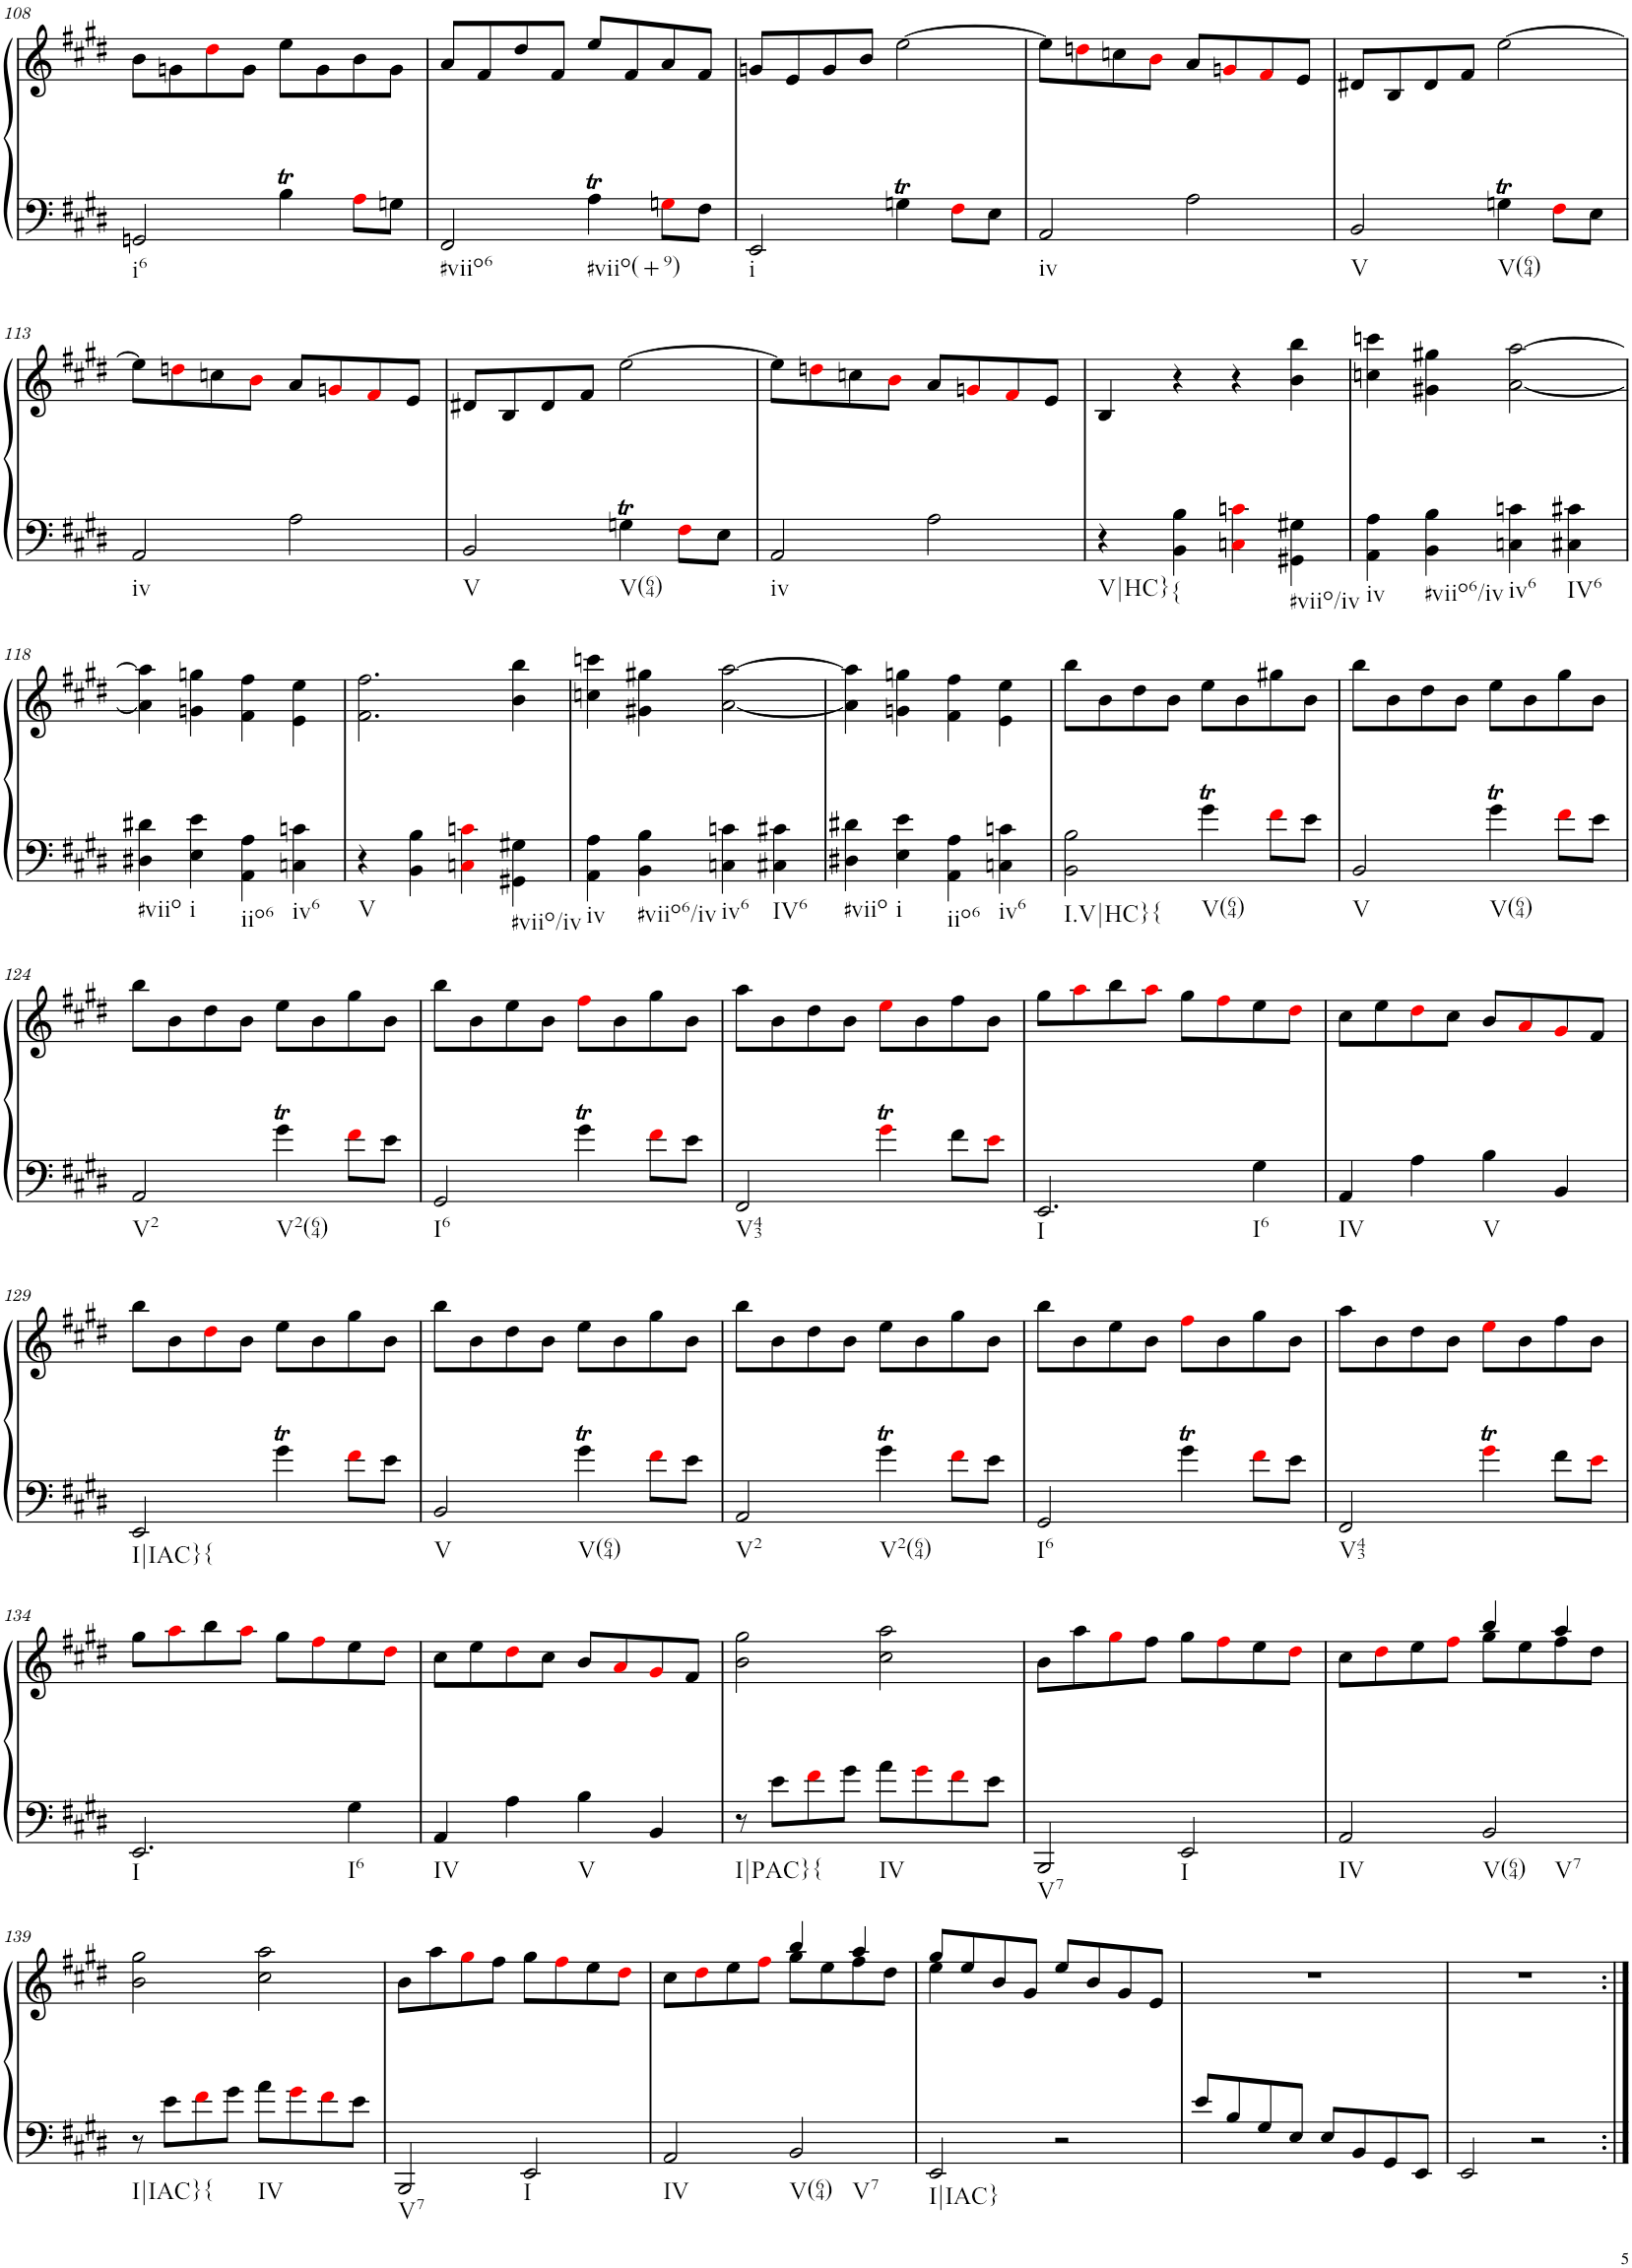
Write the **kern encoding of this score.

**kern	**kern
*part1	*part1
*staff2	*staff1
*I"Piano	*
*I'Pno.	*
!!LO:PB:g=z
*clefF4	*clefG2
*k[f#c#g#d#]	*k[f#c#g#d#]
*M2/2	*M2/2
*met(c|)	*met(c|)
=108	=108
!LO:TX:b:t=i6	!
2GGn/	8b\L
.	8gn\
.	8dd#i\
.	8g\J
4BT\	8ee\L
.	8g\
8Ai\L	8b\
8Gn\J	8g\J
=109	=109
!LO:TX:b:t=#viio6	!
2FF#/	8a/L
.	8f#/
.	8dd#/
.	8f#/J
!LO:TX:b:t=#viio(+9)	!
4AT\	8ee/L
.	8f#/
8Gni\L	8a/
8F#\J	8f#/J
=110	=110
!LO:TX:b:t=i	!
2EE/	8gn/L
.	8e/
.	8g/
.	8b/J
4GnT\	[2ee\
8F#i\L	.
8E\J	.
=111	=111
!LO:TX:b:t=iv	!
2AA/	8ee\L]
.	8ddni\
.	8ccn\
.	8bi\J
2A\	8a/L
.	8gni/
.	8f#i/
.	8e/J
=112	=112
!LO:TX:b:t=V	!
2BB/	8d#X/L
.	8B/
.	8d#/
.	8f#/J
!LO:TX:b:t=V(64)	!
4GnT\	[2ee\
8F#i\L	.
8E\J	.
!!LO:LB:g=z
=113	=113
!LO:TX:b:t=iv	!
2AA/	8ee\L]
.	8ddni\
.	8ccn\
.	8bi\J
2A\	8a/L
.	8gni/
.	8f#i/
.	8e/J
=114	=114
!LO:TX:b:t=V	!
2BB/	8d#X/L
.	8B/
.	8d#/
.	8f#/J
!LO:TX:b:t=V(64)	!
4GnT\	[2ee\
8F#i\L	.
8E\J	.
=115	=115
!LO:TX:b:t=iv	!
2AA/	8ee\L]
.	8ddni\
.	8ccn\
.	8bi\J
2A\	8a/L
.	8gni/
.	8f#i/
.	8e/J
=116	=116
!LO:TX:b:t=V|HC}	!
4r	4B/
!LO:TX:b:t={	!
4BB\ 4B\	4r
4Cni\ 4cni\	4r
!LO:TX:b:t=#viio/iv	!
4GG#X\ 4G#X\	4b\ 4bb\
=117	=117
!LO:TX:b:t=iv	!
4AA\ 4A\	4ccn\ 4cccn\
!LO:TX:b:t=#viio6/iv	!
4BB\ 4B\	4g#X\ 4gg#X\
!LO:TX:b:t=iv6	!
4Cn\ 4cn\	[2a\ [2aa\
!LO:TX:b:t=IV6	!
4C#X\ 4c#X\	.
!!LO:LB:g=z
=118	=118
!LO:TX:b:t=#viio	!
4D#X\ 4d#X\	4a\] 4aa\]
!LO:TX:b:t=i	!
4E\ 4e\	4gn\ 4ggn\
!LO:TX:b:t=iio6	!
4AA\ 4A\	4f#\ 4ff#\
!LO:TX:b:t=iv6	!
4Cn\ 4cn\	4e\ 4ee\
=119	=119
!LO:TX:b:t=V	!
4r	2.f#\ 2.ff#\
4BB\ 4B\	.
4Cni\ 4cni\	.
!LO:TX:b:t=#viio/iv	!
4GG#X\ 4G#X\	4b\ 4bb\
=120	=120
!LO:TX:b:t=iv	!
4AA\ 4A\	4ccn\ 4cccn\
!LO:TX:b:t=#viio6/iv	!
4BB\ 4B\	4g#X\ 4gg#X\
!LO:TX:b:t=iv6	!
4Cn\ 4cn\	[2a\ [2aa\
!LO:TX:b:t=IV6	!
4C#X\ 4c#X\	.
=121	=121
!LO:TX:b:t=#viio	!
4D#X\ 4d#X\	4a\] 4aa\]
!LO:TX:b:t=i	!
4E\ 4e\	4gn\ 4ggn\
!LO:TX:b:t=iio6	!
4AA\ 4A\	4f#\ 4ff#\
!LO:TX:b:t=iv6	!
4Cn\ 4cn\	4e\ 4ee\
=122	=122
!LO:TX:b:t=I.V|HC}{	!
2BB\ 2B\	8bb\L
.	8b\
.	8dd#\
.	8b\J
!LO:TX:b:t=V(64)	!
4g#t\	8ee\L
.	8b\
8f#i\L	8gg#X\
8e\J	8b\J
=123	=123
!LO:TX:b:t=V	!
2BB/	8bb\L
.	8b\
.	8dd#\
.	8b\J
!LO:TX:b:t=V(64)	!
4g#t\	8ee\L
.	8b\
8f#i\L	8gg#\
8e\J	8b\J
!!LO:LB:g=z
=124	=124
!LO:TX:b:t=V2	!
2AA/	8bb\L
.	8b\
.	8dd#\
.	8b\J
!LO:TX:b:t=V2(64)	!
4g#t\	8ee\L
.	8b\
8f#i\L	8gg#\
8e\J	8b\J
=125	=125
!LO:TX:b:t=I6	!
2GG#/	8bb\L
.	8b\
.	8ee\
.	8b\J
4g#t\	8ff#i\L
.	8b\
8f#i\L	8gg#\
8e\J	8b\J
=126	=126
!LO:TX:b:t=V43	!
2FF#/	8aa\L
.	8b\
.	8dd#\
.	8b\J
4g#ti\	8eei\L
.	8b\
8f#\L	8ff#\
8ei\J	8b\J
=127	=127
!LO:TX:b:t=I	!
2.EE/	8gg#\L
.	8aai\
.	8bb\
.	8aai\J
.	8gg#\L
.	8ff#i\
!LO:TX:b:t=I6	!
4G#\	8ee\
.	8dd#i\J
=128	=128
!LO:TX:b:t=IV	!
4AA/	8cc#\L
.	8ee\
4A\	8dd#i\
.	8cc#\J
!LO:TX:b:t=V	!
4B\	8b/L
.	8ai/
4BB/	8g#i/
.	8f#/J
!!LO:LB:g=z
=129	=129
!LO:TX:b:t=I|IAC}{	!
2EE/	8bb\L
.	8b\
.	8dd#i\
.	8b\J
4g#t\	8ee\L
.	8b\
8f#i\L	8gg#\
8e\J	8b\J
=130	=130
!LO:TX:b:t=V	!
2BB/	8bb\L
.	8b\
.	8dd#\
.	8b\J
!LO:TX:b:t=V(64)	!
4g#t\	8ee\L
.	8b\
8f#i\L	8gg#\
8e\J	8b\J
=131	=131
!LO:TX:b:t=V2	!
2AA/	8bb\L
.	8b\
.	8dd#\
.	8b\J
!LO:TX:b:t=V2(64)	!
4g#t\	8ee\L
.	8b\
8f#i\L	8gg#\
8e\J	8b\J
=132	=132
!LO:TX:b:t=I6	!
2GG#/	8bb\L
.	8b\
.	8ee\
.	8b\J
4g#t\	8ff#i\L
.	8b\
8f#i\L	8gg#\
8e\J	8b\J
=133	=133
!LO:TX:b:t=V43	!
2FF#/	8aa\L
.	8b\
.	8dd#\
.	8b\J
4g#ti\	8eei\L
.	8b\
8f#\L	8ff#\
8ei\J	8b\J
!!LO:LB:g=z
=134	=134
!LO:TX:b:t=I	!
2.EE/	8gg#\L
.	8aai\
.	8bb\
.	8aai\J
.	8gg#\L
.	8ff#i\
!LO:TX:b:t=I6	!
4G#\	8ee\
.	8dd#i\J
=135	=135
!LO:TX:b:t=IV	!
4AA/	8cc#\L
.	8ee\
4A\	8dd#i\
.	8cc#\J
!LO:TX:b:t=V	!
4B\	8b/L
.	8ai/
4BB/	8g#i/
.	8f#/J
=136	=136
!LO:TX:b:t=I|PAC}{	!
8r	2b\ 2gg#\
8e\L	.
8f#i\	.
8g#\J	.
!LO:TX:b:t=IV	!
8a\L	2cc#\ 2aa\
8g#i\	.
8f#i\	.
8e\J	.
=137	=137
!LO:TX:b:t=V7	!
2BBB/	8b\L
.	8aa\
.	8gg#i\
.	8ff#\J
!LO:TX:b:t=I	!
2EE/	8gg#\L
.	8ff#i\
.	8ee\
.	8dd#i\J
=138	=138
*	*^
!LO:TX:b:t=IV	!	!
2AA/	8cc#\L	2ryy
.	8dd#i\	.
.	8ee\	.
.	8ff#i\J	.
!LO:TX:b:t=V(64)	!	!
!LO:TX:b:t=V7	!	!
2BB/	4bb/	8gg#\L
.	.	8ee\
.	4aa/	8ff#\
.	.	8dd#\J
!!LO:LB:g=z
=139	=139	=139
!LO:TX:b:t=I|IAC}{	!	!
*	*v	*v
8r	2b\ 2gg#\
8e\L	.
8f#i\	.
8g#\J	.
!LO:TX:b:t=IV	!
8a\L	2cc#\ 2aa\
8g#i\	.
8f#i\	.
8e\J	.
=140	=140
!LO:TX:b:t=V7	!
2BBB/	8b\L
.	8aa\
.	8gg#i\
.	8ff#\J
!LO:TX:b:t=I	!
2EE/	8gg#\L
.	8ff#i\
.	8ee\
.	8dd#i\J
=141	=141
*	*^
!LO:TX:b:t=IV	!	!
2AA/	8cc#\L	2ryy
.	8dd#i\	.
.	8ee\	.
.	8ff#i\J	.
!LO:TX:b:t=V(64)	!	!
!LO:TX:b:t=V7	!	!
2BB/	4bb/	8gg#\L
.	.	8ee\
.	4aa/	8ff#\
.	.	8dd#\J
=142	=142	=142
!LO:TX:b:t=I|IAC}	!	!
2EE/	8gg#/L	4ee\
.	8ee/	.
.	8b/	2.ryy
.	8g#/J	.
2r	8ee/L	.
.	8b/	.
.	8g#/	.
.	8e/J	.
*	*v	*v
=143	=143
8e/L	1r
8B/	.
8G#/	.
8E/J	.
8E/L	.
8BB/	.
8GG#/	.
8EE/J	.
=144	=144
2EE/	1r
2r	.
=:|!	=:|!
*-	*-
